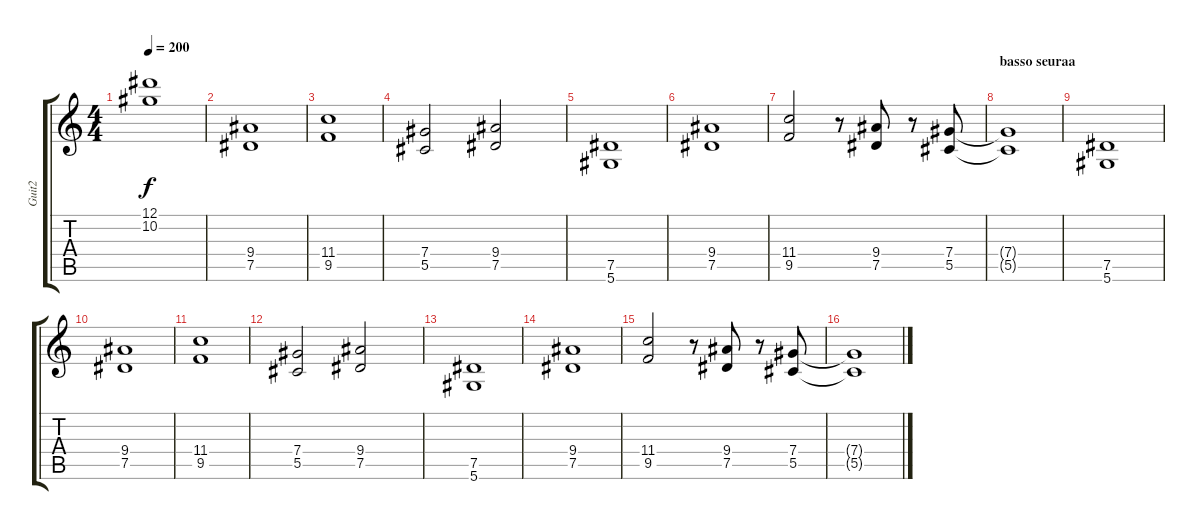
\track ("Guit2" "Guit2") {instrument distortionguitar}
\staff {score tabs}
\tuning (Eb4 Bb3 Gb3 Db3 Ab2 Eb2) {hide}
\ts (4 4)
\tempo 200
\clef g2
\ks c
(12.1 10.2).1{dy f} |
(9.4 7.5).1 |
(11.4 9.5).1 |
(7.4 5.5).2 (9.4 7.5).2 |
(7.5 5.6).1 |
(9.4 7.5).1 |
(11.4 9.5).2 r.8 (9.4 7.5).8 r.8 (7.4 5.5).8 |
\section ("" "basso seuraa")
(7.4{t} 5.5{t}).1 |
(7.5 5.6).1 |
(9.4 7.5).1 |
(11.4 9.5).1 |
(7.4 5.5).2 (9.4 7.5).2 |
(7.5 5.6).1 |
(9.4 7.5).1 |
(11.4 9.5).2 r.8 (9.4 7.5).8 r.8 (7.4 5.5).8 |
(7.4{t} 5.5{t}).1
